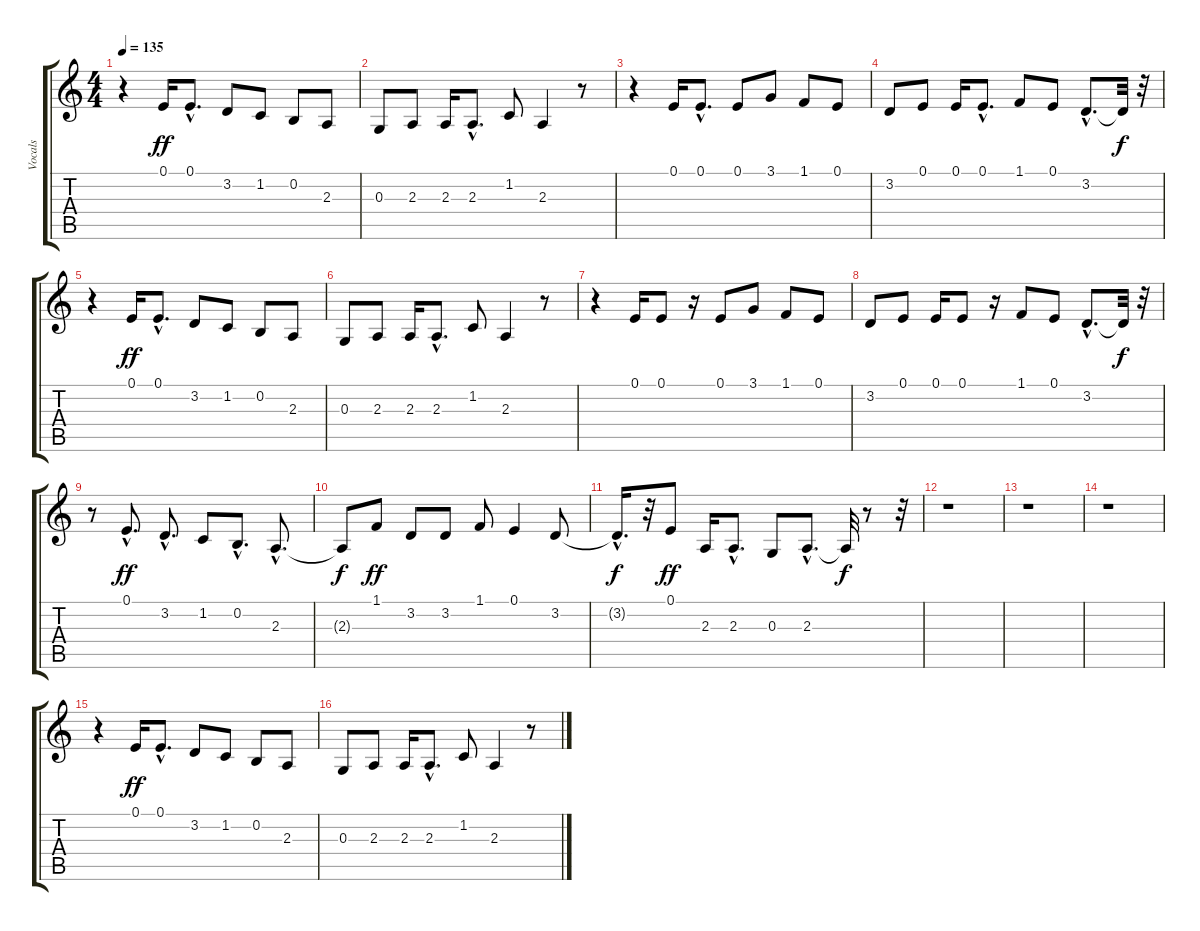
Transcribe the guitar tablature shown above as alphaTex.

\track ("Vocals" "Vocals") {instrument synthvoice}
\staff {score tabs}
\tuning (E4 B3 G3 D3 A2 E2) {hide}
\ts (4 4)
\tempo 135
\clef g2
\ks c
r.4{dy ff} 0.1.16 0.1{hac}.8{d} 3.2.8 1.2.8 0.2.8 2.3.8 |
0.3.8 2.3.8 2.3.16 2.3{hac}.8{d} 1.2.8 2.3.4 r.8 |
r.4 0.1.16 0.1{hac}.8{d} 0.1.8 3.1.8 1.1.8 0.1.8 |
3.2.8 0.1.8 0.1.16 0.1{hac}.8{d} 1.1.8 0.1.8 3.2{hac}.8{d} 3.2{t}.32{dy f} r.32 |
r.4 0.1.16{dy ff} 0.1{hac}.8{d} 3.2.8 1.2.8 0.2.8 2.3.8 |
0.3.8 2.3.8 2.3.16 2.3{hac}.8{d} 1.2.8 2.3.4 r.8 |
r.4 0.1.16 0.1.8 r.16 0.1.8 3.1.8 1.1.8 0.1.8 |
3.2.8 0.1.8 0.1.16 0.1.8 r.16 1.1.8 0.1.8 3.2{hac}.8{d} 3.2{t}.32{dy f} r.32 |
r.8 0.1{hac}.8{d dy ff} 3.2{hac}.8{d} 1.2.8 0.2{hac}.8{d} 2.3{hac}.8{d} |
2.3{t}.8{dy f} 1.1.8{dy ff} 3.2.8 3.2.8 1.1.8 0.1.4 3.2.8 |
3.2{hac t}.16{d dy f} r.32 0.1.8{dy ff} 2.3.16 2.3{hac}.8{d} 0.3.8 2.3{hac}.8{d} 2.3{t}.32{dy f} r.8 r.32 |
r.1 |
r.1 |
r.1 |
r.4 0.1.16{dy ff} 0.1{hac}.8{d} 3.2.8 1.2.8 0.2.8 2.3.8 |
0.3.8 2.3.8 2.3.16 2.3{hac}.8{d} 1.2.8 2.3.4 r.8
